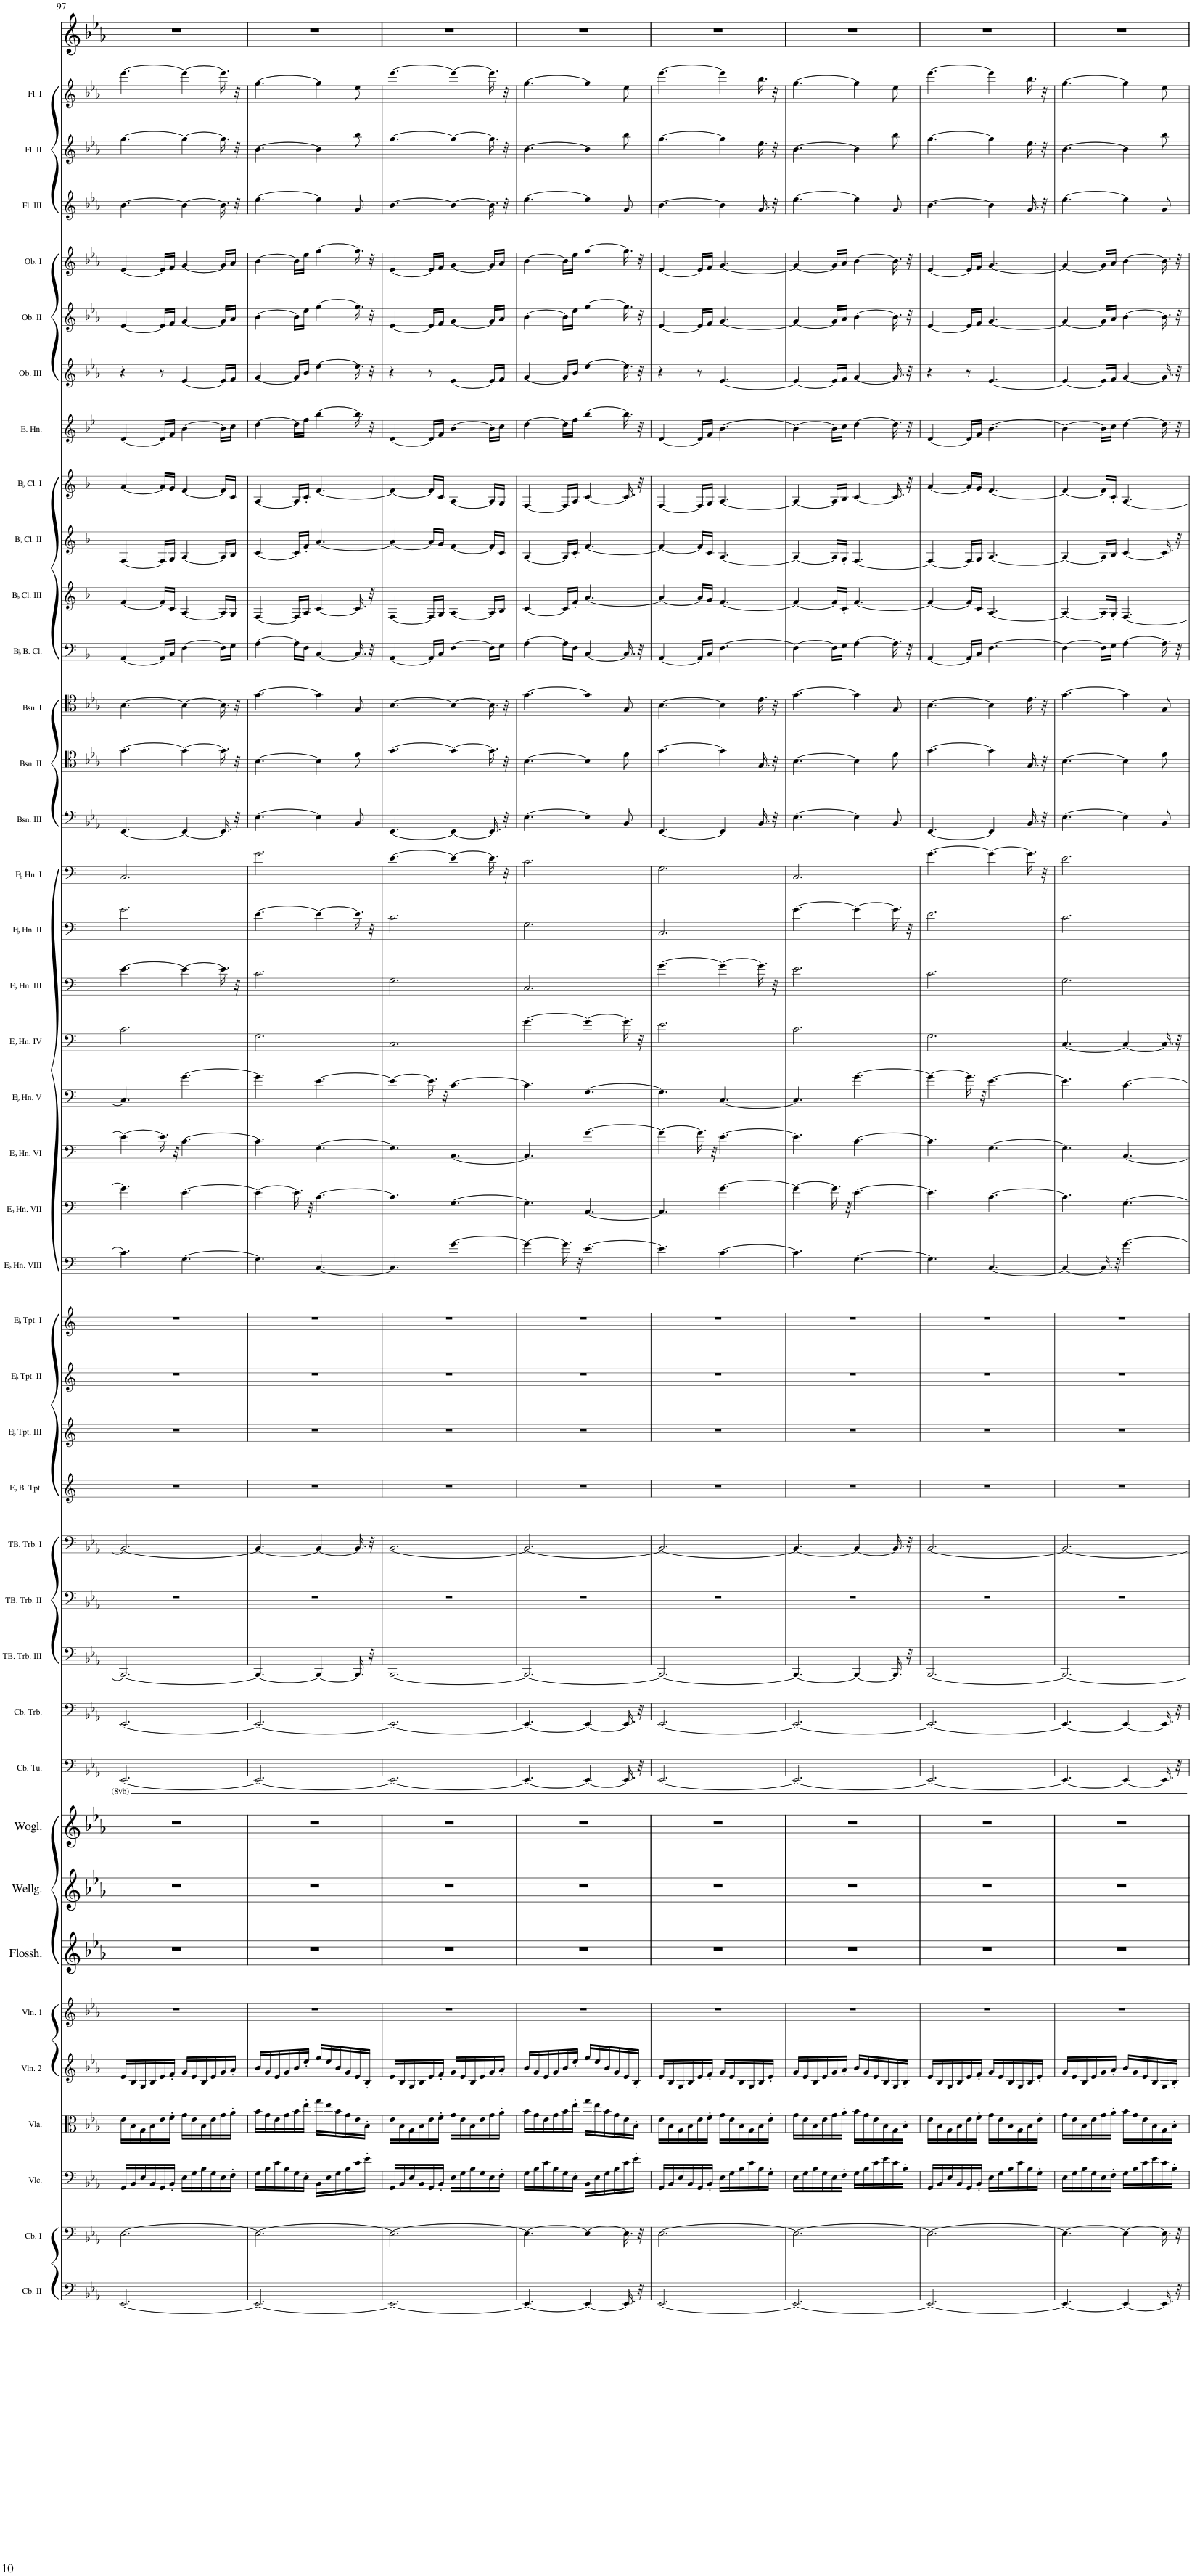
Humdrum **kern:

**kern	**kern	**kern	**kern	**kern	**kern	**kern	**kern	**kern	**kern	**kern	**kern	**kern	**kern	**kern	**kern	**kern	**kern	**kern	**kern	**kern	**kern	**kern	**kern	**kern	**kern	**kern	**kern	**kern	**kern	**kern	**kern	**kern	**kern	**kern	**kern	**kern	**kern	**kern	**kern	**kern
*part41	*part40	*part39	*part38	*part37	*part36	*part35	*part34	*part33	*part32	*part31	*part30	*part29	*part28	*part27	*part26	*part25	*part24	*part23	*part22	*part21	*part20	*part19	*part18	*part17	*part16	*part15	*part14	*part13	*part12	*part11	*part10	*part9	*part8	*part7	*part6	*part5	*part4	*part3	*part2	*part1
*staff41	*staff40	*staff39	*staff38	*staff37	*staff36	*staff35	*staff34	*staff33	*staff32	*staff31	*staff30	*staff29	*staff28	*staff27	*staff26	*staff25	*staff24	*staff23	*staff22	*staff21	*staff20	*staff19	*staff18	*staff17	*staff16	*staff15	*staff14	*staff13	*staff12	*staff11	*staff10	*staff9	*staff8	*staff7	*staff6	*staff5	*staff4	*staff3	*staff2	*staff1
*I"Contrabass II	*I"Contrabass I	*I"Violoncello	*I"Viola	*I"Violin 2	*I"Violin 1	*I"Flosshilde	*I"Wellgunde	*I"Woglinde	*I"Contrabass Tuba	*I"Contrabass Trombone	*I"Tenorbass Trombone III	*I"Tenorbass Trombone II	*I"Tenorbass Trombone I	*I"EaccidentalFlat Bass Trumpet	*I"EaccidentalFlat Trumpet III	*I"EaccidentalFlat Trumpet II	*I"EaccidentalFlat Trumpet I	*I"EaccidentalFlat Horn VIII	*I"EaccidentalFlat Horn VII	*I"EaccidentalFlat Horn VI	*I"EaccidentalFlat Horn V	*I"EaccidentalFlat Horn IV	*I"EaccidentalFlat Horn III	*I"EaccidentalFlat Horn II	*I"EaccidentalFlat Horn I	*I"Bassoon III	*I"Bassoon II	*I"Bassoon I	*I"BaccidentalFlat Bass Clarinet	*I"BaccidentalFlat Clarinet III	*I"BaccidentalFlat Clarinet II	*I"BaccidentalFlat Clarinet I	*I"English Horn	*I"Oboe III	*I"Oboe II	*I"Oboe I	*I"Flute III	*I"Flute II	*I"Flute I	*I"Voice
*I'Cb. II	*I'Cb. I	*I'Vlc.	*I'Vla.	*I'Vln. 2	*I'Vln. 1	*I'Flossh.	*I'Wellg.	*I'Wogl.	*I'Cb. Tu.	*I'Cb. Trb.	*I'TB. Trb. III	*I'TB. Trb. II	*I'TB. Trb. I	*I'EaccidentalFlat B. Tpt.	*I'EaccidentalFlat Tpt. III	*I'EaccidentalFlat Tpt. II	*I'EaccidentalFlat Tpt. I	*I'EaccidentalFlat Hn. VIII	*I'EaccidentalFlat Hn. VII	*I'EaccidentalFlat Hn. VI	*I'EaccidentalFlat Hn. V	*I'EaccidentalFlat Hn. IV	*I'EaccidentalFlat Hn. III	*I'EaccidentalFlat Hn. II	*I'EaccidentalFlat Hn. I	*I'Bsn. III	*I'Bsn. II	*I'Bsn. I	*I'BaccidentalFlat B. Cl.	*I'BaccidentalFlat Cl. III	*I'BaccidentalFlat Cl. II	*I'BaccidentalFlat Cl. I	*I'E. Hn.	*I'Ob. III	*I'Ob. II	*I'Ob. I	*I'Fl. III	*I'Fl. II	*I'Fl. I	*
!!LO:PB:g=z
*clefF4	*clefF4	*clefF4	*clefC3	*clefG2	*clefG2	*clefG2	*clefG2	*clefG2	*clefF4	*clefF4	*clefF4	*clefF4	*clefF4	*clefG2	*clefG2	*clefG2	*clefG2	*clefF4	*clefF4	*clefF4	*clefF4	*clefF4	*clefF4	*clefF4	*clefF4	*clefF4	*clefC4	*clefC4	*clefF4	*clefG2	*clefG2	*clefG2	*clefG2	*clefG2	*clefG2	*clefG2	*clefG2	*clefG2	*clefG2	*clefG2
*Trd7c12	*Trd7c12	*	*	*	*	*	*	*	*	*	*	*	*	*Trd5c9	*Trd-2c-3	*Trd-2c-3	*Trd-2c-3	*Trd-2c-3	*Trd-2c-3	*Trd-2c-3	*Trd-2c-3	*Trd-2c-3	*Trd-2c-3	*Trd-2c-3	*Trd-2c-3	*	*	*	*Trd1c2	*Trd1c2	*Trd1c2	*Trd1c2	*Trd4c7	*	*	*	*	*	*	*
*k[b-e-a-]	*k[b-e-a-]	*k[b-e-a-]	*k[b-e-a-]	*k[b-e-a-]	*k[b-e-a-]	*k[b-e-a-]	*k[b-e-a-]	*k[b-e-a-]	*k[b-e-a-]	*k[b-e-a-]	*k[b-e-a-]	*k[b-e-a-]	*k[b-e-a-]	*k[]	*k[]	*k[]	*k[]	*k[]	*k[]	*k[]	*k[]	*k[]	*k[]	*k[]	*k[]	*k[b-e-a-]	*k[b-e-a-]	*k[b-e-a-]	*k[b-]	*k[b-]	*k[b-]	*k[b-]	*k[b-e-]	*k[b-e-a-]	*k[b-e-a-]	*k[b-e-a-]	*k[b-e-a-]	*k[b-e-a-]	*k[b-e-a-]	*k[b-e-a-]
*M6/8	*M6/8	*M6/8	*M6/8	*M6/8	*M6/8	*M6/8	*M6/8	*M6/8	*M6/8	*M6/8	*M6/8	*M6/8	*M6/8	*M6/8	*M6/8	*M6/8	*M6/8	*M6/8	*M6/8	*M6/8	*M6/8	*M6/8	*M6/8	*M6/8	*M6/8	*M6/8	*M6/8	*M6/8	*M6/8	*M6/8	*M6/8	*M6/8	*M6/8	*M6/8	*M6/8	*M6/8	*M6/8	*M6/8	*M6/8	*M6/8
=97	=97	=97	=97	=97	=97	=97	=97	=97	=97	=97	=97	=97	=97	=97	=97	=97	=97	=97	=97	=97	=97	=97	=97	=97	=97	=97	=97	=97	=97	=97	=97	=97	=97	=97	=97	=97	=97	=97	=97	=97
[2.EE-/	[2.E-\	16GG/LL	16e-\LL	16e-/LL	2.r	2.r	2.r	2.r	[2.EEE-/	[2.EE-/	2.BBB-/_	2.r	2.BB-/_	2.r	2.r	2.r	2.r	4.c\]	4.g\]	4e\_	4.C/]	2.c\	[4.e\	2.g\	2.C/	[4.EE-/	[4.g\	[4.B-\	[4AA/	[4f/	[4F/	[4a/	[4d/	4r	[4e-/	[4e-/	[4.b-\	[4.gg\	[4.eee-\	2.r
.	.	16BB-/	16B-\	16B-/	.	.	.	.	.	.	.	.	.	.	.	.	.	.	.	.	.	.	.	.	.	.	.	.	.	.	.	.	.	.	.	.	.	.	.	.
.	.	16E-/	16G\	16G/	.	.	.	.	.	.	.	.	.	.	.	.	.	.	.	.	.	.	.	.	.	.	.	.	.	.	.	.	.	.	.	.	.	.	.	.
.	.	16BB-/	16B-\	16B-/	.	.	.	.	.	.	.	.	.	.	.	.	.	.	.	.	.	.	.	.	.	.	.	.	.	.	.	.	.	.	.	.	.	.	.	.
.	.	16GG/	16e-\	16e-/	.	.	.	.	.	.	.	.	.	.	.	.	.	.	.	16.e\]	.	.	.	.	.	.	.	.	16AA/LL]	16f/LL]	16F/LL]	16a/LL]	16d/LL]	8r	16e-/LL]	16e-/LL]	.	.	.	.
.	.	16BB-'/JJ	16f'\JJ	16f'/JJ	.	.	.	.	.	.	.	.	.	.	.	.	.	.	.	.	.	.	.	.	.	.	.	.	16C/JJ	16c/JJ	16G/JJ	16g/JJ	16f/JJ	.	16f/JJ	16f/JJ	.	.	.	.
.	.	.	.	.	.	.	.	.	.	.	.	.	.	.	.	.	.	.	.	32r	.	.	.	.	.	.	.	.	.	.	.	.	.	.	.	.	.	.	.	.
.	.	16E-\LL	16g\LL	16g/LL	.	.	.	.	.	.	.	.	.	.	.	.	.	[4.G\	[4.e\	[4.c\	[4.g\	.	4e\_	.	.	4EE-/_	4g\_	4B-\_	[4F\	[4A/	[4A/	[4f/	[4b-\	[4e-/	[4g/	[4g/	4b-\_	4gg\_	4eee-\_	.
.	.	16G\	16e-\	16e-/	.	.	.	.	.	.	.	.	.	.	.	.	.	.	.	.	.	.	.	.	.	.	.	.	.	.	.	.	.	.	.	.	.	.	.	.
.	.	16B-\	16B-\	16B-/	.	.	.	.	.	.	.	.	.	.	.	.	.	.	.	.	.	.	.	.	.	.	.	.	.	.	.	.	.	.	.	.	.	.	.	.
.	.	16G\	16e-\	16e-/	.	.	.	.	.	.	.	.	.	.	.	.	.	.	.	.	.	.	.	.	.	.	.	.	.	.	.	.	.	.	.	.	.	.	.	.
.	.	16E-\	16g\	16g/	.	.	.	.	.	.	.	.	.	.	.	.	.	.	.	.	.	.	16.e\]	.	.	16.EE-/]	16.g\]	16.B-\]	16F\LL]	16A/LL]	16A/LL]	16f/LL]	16b-\LL]	16e-/LL]	16g/LL]	16g/LL]	16.b-\]	16.gg\]	16.eee-\]	.
.	.	16F'\JJ	16a-'\JJ	16a-'/JJ	.	.	.	.	.	.	.	.	.	.	.	.	.	.	.	.	.	.	.	.	.	.	.	.	16G\JJ	16G/JJ	16B-/JJ	16c/JJ	16cc\JJ	16f/JJ	16a-/JJ	16a-/JJ	.	.	.	.
.	.	.	.	.	.	.	.	.	.	.	.	.	.	.	.	.	.	.	.	.	.	.	32r	.	.	32r	32r	32r	.	.	.	.	.	.	.	.	32r	32r	32r	.
=98	=98	=98	=98	=98	=98	=98	=98	=98	=98	=98	=98	=98	=98	=98	=98	=98	=98	=98	=98	=98	=98	=98	=98	=98	=98	=98	=98	=98	=98	=98	=98	=98	=98	=98	=98	=98	=98	=98	=98	=98
2.EE-/_	2.E-\_	16G\LL	16b-\LL	16b-/LL	2.r	2.r	2.r	2.r	2.EEE-/_	2.EE-/_	4.BBB-/_	2.r	4.BB-/_	2.r	2.r	2.r	2.r	4.G\]	4e\_	4.c\]	4.g\]	2.G\	2.c\	[4.e\	2.g\	[4.E-\	[4.B-\	[4.g\	[4A\	[4F/	[4c/	[4A/	[4dd\	[4g/	[4b-\	[4b-\	[4.ee-\	[4.b-\	[4.gg\	2.r
.	.	16B-\	16g\	16g/	.	.	.	.	.	.	.	.	.	.	.	.	.	.	.	.	.	.	.	.	.	.	.	.	.	.	.	.	.	.	.	.	.	.	.	.
.	.	16e-\	16e-\	16e-/	.	.	.	.	.	.	.	.	.	.	.	.	.	.	.	.	.	.	.	.	.	.	.	.	.	.	.	.	.	.	.	.	.	.	.	.
.	.	16B-\	16g\	16g/	.	.	.	.	.	.	.	.	.	.	.	.	.	.	.	.	.	.	.	.	.	.	.	.	.	.	.	.	.	.	.	.	.	.	.	.
.	.	16G\	16b-\	16b-/	.	.	.	.	.	.	.	.	.	.	.	.	.	.	16.e\]	.	.	.	.	.	.	.	.	.	16A\LL]	16F/LL]	16c/LL]	16A/LL]	16dd\LL]	16g/LL]	16b-\LL]	16b-\LL]	.	.	.	.
.	.	16E-'\JJ	16ee-'\JJ	16ee-'/JJ	.	.	.	.	.	.	.	.	.	.	.	.	.	.	.	.	.	.	.	.	.	.	.	.	16F\JJ	16A/JJ	16f'/JJ	16c'/JJ	16ff\JJ	16b-/JJ	16ee-\JJ	16ee-\JJ	.	.	.	.
.	.	.	.	.	.	.	.	.	.	.	.	.	.	.	.	.	.	.	32r	.	.	.	.	.	.	.	.	.	.	.	.	.	.	.	.	.	.	.	.	.
.	.	16BB-\LL	16gg\LL	16gg/LL	.	.	.	.	.	.	4BBB-/_	.	4BB-/_	.	.	.	.	[4.C/	[4.c\	[4.G\	[4.e\	.	.	4e\_	.	4E-\]	4B-\]	4g\]	[4C/	[4c/	[4.a/	[4.f/	[4bb-\	[4ee-\	[4gg\	[4gg\	4ee-\]	4b-\]	4gg\]	.
.	.	16E-\	16ee-\	16ee-/	.	.	.	.	.	.	.	.	.	.	.	.	.	.	.	.	.	.	.	.	.	.	.	.	.	.	.	.	.	.	.	.	.	.	.	.
.	.	16G\	16b-\	16b-/	.	.	.	.	.	.	.	.	.	.	.	.	.	.	.	.	.	.	.	.	.	.	.	.	.	.	.	.	.	.	.	.	.	.	.	.
.	.	16B-\	16g\	16g/	.	.	.	.	.	.	.	.	.	.	.	.	.	.	.	.	.	.	.	.	.	.	.	.	.	.	.	.	.	.	.	.	.	.	.	.
.	.	16e-\	16e-\	16e-/	.	.	.	.	.	.	16.BBB-/]	.	16.BB-/]	.	.	.	.	.	.	.	.	.	.	16.e\]	.	8BB-/	8e-\	8G/	16.C/]	16.c/]	.	.	16.bb-\]	16.ee-\]	16.gg\]	16.gg\]	8g/	8bb-\	8ee-\	.
.	.	16g'\JJ	16B-'\JJ	16B-'/JJ	.	.	.	.	.	.	.	.	.	.	.	.	.	.	.	.	.	.	.	.	.	.	.	.	.	.	.	.	.	.	.	.	.	.	.	.
.	.	.	.	.	.	.	.	.	.	.	32r	.	32r	.	.	.	.	.	.	.	.	.	.	32r	.	.	.	.	32r	32r	.	.	32r	32r	32r	32r	.	.	.	.
=99	=99	=99	=99	=99	=99	=99	=99	=99	=99	=99	=99	=99	=99	=99	=99	=99	=99	=99	=99	=99	=99	=99	=99	=99	=99	=99	=99	=99	=99	=99	=99	=99	=99	=99	=99	=99	=99	=99	=99	=99
2.EE-/_	2.E-\_	16GG/LL	16e-\LL	16e-/LL	2.r	2.r	2.r	2.r	2.EEE-/_	2.EE-/_	[2.BBB-/	2.r	[2.BB-/	2.r	2.r	2.r	2.r	4.C/]	4.c\]	4.G\]	4e\_	2.C/	2.G\	2.c\	[4.e\	[4.EE-/	[4.g\	[4.B-\	[4AA/	[4F/	4a/_	4f/_	[4d/	4r	[4e-/	[4e-/	[4.b-\	[4.gg\	[4.eee-\	2.r
.	.	16BB-/	16B-\	16B-/	.	.	.	.	.	.	.	.	.	.	.	.	.	.	.	.	.	.	.	.	.	.	.	.	.	.	.	.	.	.	.	.	.	.	.	.
.	.	16E-/	16G\	16G/	.	.	.	.	.	.	.	.	.	.	.	.	.	.	.	.	.	.	.	.	.	.	.	.	.	.	.	.	.	.	.	.	.	.	.	.
.	.	16BB-/	16B-\	16B-/	.	.	.	.	.	.	.	.	.	.	.	.	.	.	.	.	.	.	.	.	.	.	.	.	.	.	.	.	.	.	.	.	.	.	.	.
.	.	16GG/	16e-\	16e-/	.	.	.	.	.	.	.	.	.	.	.	.	.	.	.	.	16.e\]	.	.	.	.	.	.	.	16AA/LL]	16F/LL]	16a/LL]	16f/LL]	16d/LL]	8r	16e-/LL]	16e-/LL]	.	.	.	.
.	.	16BB-'/JJ	16f'\JJ	16f'/JJ	.	.	.	.	.	.	.	.	.	.	.	.	.	.	.	.	.	.	.	.	.	.	.	.	16C/JJ	16G/JJ	16g/JJ	16c/JJ	16f/JJ	.	16f/JJ	16f/JJ	.	.	.	.
.	.	.	.	.	.	.	.	.	.	.	.	.	.	.	.	.	.	.	.	.	32r	.	.	.	.	.	.	.	.	.	.	.	.	.	.	.	.	.	.	.
.	.	16E-\LL	16g\LL	16g/LL	.	.	.	.	.	.	.	.	.	.	.	.	.	[4.g\	[4.G\	[4.C/	[4.c\	.	.	.	4e\_	4EE-/_	4g\_	4B-\_	[4F\	[4A/	[4f/	[4A/	[4b-\	[4e-/	[4g/	[4g/	4b-\_	4gg\_	4eee-\_	.
.	.	16G\	16e-\	16e-/	.	.	.	.	.	.	.	.	.	.	.	.	.	.	.	.	.	.	.	.	.	.	.	.	.	.	.	.	.	.	.	.	.	.	.	.
.	.	16B-\	16B-\	16B-/	.	.	.	.	.	.	.	.	.	.	.	.	.	.	.	.	.	.	.	.	.	.	.	.	.	.	.	.	.	.	.	.	.	.	.	.
.	.	16G\	16e-\	16e-/	.	.	.	.	.	.	.	.	.	.	.	.	.	.	.	.	.	.	.	.	.	.	.	.	.	.	.	.	.	.	.	.	.	.	.	.
.	.	16E-\	16g\	16g/	.	.	.	.	.	.	.	.	.	.	.	.	.	.	.	.	.	.	.	.	16.e\]	16.EE-/]	16.g\]	16.B-\]	16F\LL]	16A/LL]	16f/LL]	16A/LL]	16b-\LL]	16e-/LL]	16g/LL]	16g/LL]	16.b-\]	16.gg\]	16.eee-\]	.
.	.	16F'\JJ	16a-'\JJ	16a-'/JJ	.	.	.	.	.	.	.	.	.	.	.	.	.	.	.	.	.	.	.	.	.	.	.	.	16G\JJ	16B-/JJ	16c/JJ	16G/JJ	16cc\JJ	16f/JJ	16a-/JJ	16a-/JJ	.	.	.	.
.	.	.	.	.	.	.	.	.	.	.	.	.	.	.	.	.	.	.	.	.	.	.	.	.	32r	32r	32r	32r	.	.	.	.	.	.	.	.	32r	32r	32r	.
=100	=100	=100	=100	=100	=100	=100	=100	=100	=100	=100	=100	=100	=100	=100	=100	=100	=100	=100	=100	=100	=100	=100	=100	=100	=100	=100	=100	=100	=100	=100	=100	=100	=100	=100	=100	=100	=100	=100	=100	=100
4.EE-/_	4.E-\_	16G\LL	16b-\LL	16b-/LL	2.r	2.r	2.r	2.r	4.EEE-/_	4.EE-/_	2.BBB-/_	2.r	2.BB-/_	2.r	2.r	2.r	2.r	4g\_	4.G\]	4.C/]	4.c\]	[4.g\	2.C/	2.G\	2.c\	[4.E-\	[4.B-\	[4.g\	[4A\	[4c/	[4A/	[4F/	[4dd\	[4g/	[4b-\	[4b-\	[4.ee-\	[4.b-\	[4.gg\	2.r
.	.	16B-\	16g\	16g/	.	.	.	.	.	.	.	.	.	.	.	.	.	.	.	.	.	.	.	.	.	.	.	.	.	.	.	.	.	.	.	.	.	.	.	.
.	.	16e-\	16e-\	16e-/	.	.	.	.	.	.	.	.	.	.	.	.	.	.	.	.	.	.	.	.	.	.	.	.	.	.	.	.	.	.	.	.	.	.	.	.
.	.	16B-\	16g\	16g/	.	.	.	.	.	.	.	.	.	.	.	.	.	.	.	.	.	.	.	.	.	.	.	.	.	.	.	.	.	.	.	.	.	.	.	.
.	.	16G\	16b-\	16b-/	.	.	.	.	.	.	.	.	.	.	.	.	.	16.g\]	.	.	.	.	.	.	.	.	.	.	16A\LL]	16c/LL]	16A/LL]	16F/LL]	16dd\LL]	16g/LL]	16b-\LL]	16b-\LL]	.	.	.	.
.	.	16E-'\JJ	16ee-'\JJ	16ee-'/JJ	.	.	.	.	.	.	.	.	.	.	.	.	.	.	.	.	.	.	.	.	.	.	.	.	16F\JJ	16f'/JJ	16c'/JJ	16A/JJ	16ff\JJ	16b-/JJ	16ee-\JJ	16ee-\JJ	.	.	.	.
.	.	.	.	.	.	.	.	.	.	.	.	.	.	.	.	.	.	32r	.	.	.	.	.	.	.	.	.	.	.	.	.	.	.	.	.	.	.	.	.	.
4EE-/_	4E-\_	16BB-\LL	16gg\LL	16gg/LL	.	.	.	.	4EEE-/_	4EE-/_	.	.	.	.	.	.	.	[4.e\	[4.C/	[4.g\	[4.G\	4g\_	.	.	.	4E-\]	4B-\]	4g\]	[4C/	[4.a/	[4.f/	[4c/	[4bb-\	[4ee-\	[4gg\	[4gg\	4ee-\]	4b-\]	4gg\]	.
.	.	16E-\	16ee-\	16ee-/	.	.	.	.	.	.	.	.	.	.	.	.	.	.	.	.	.	.	.	.	.	.	.	.	.	.	.	.	.	.	.	.	.	.	.	.
.	.	16G\	16b-\	16b-/	.	.	.	.	.	.	.	.	.	.	.	.	.	.	.	.	.	.	.	.	.	.	.	.	.	.	.	.	.	.	.	.	.	.	.	.
.	.	16B-\	16g\	16g/	.	.	.	.	.	.	.	.	.	.	.	.	.	.	.	.	.	.	.	.	.	.	.	.	.	.	.	.	.	.	.	.	.	.	.	.
16.EE-/]	16.E-\]	16e-\	16e-\	16e-/	.	.	.	.	16.EEE-/]	16.EE-/]	.	.	.	.	.	.	.	.	.	.	.	16.g\]	.	.	.	8BB-/	8e-\	8G/	16.C/]	.	.	16.c/]	16.bb-\]	16.ee-\]	16.gg\]	16.gg\]	8g/	8bb-\	8ee-\	.
.	.	16g'\JJ	16B-'\JJ	16B-'/JJ	.	.	.	.	.	.	.	.	.	.	.	.	.	.	.	.	.	.	.	.	.	.	.	.	.	.	.	.	.	.	.	.	.	.	.	.
32r	32r	.	.	.	.	.	.	.	32r	32r	.	.	.	.	.	.	.	.	.	.	.	32r	.	.	.	.	.	.	32r	.	.	32r	32r	32r	32r	32r	.	.	.	.
=101	=101	=101	=101	=101	=101	=101	=101	=101	=101	=101	=101	=101	=101	=101	=101	=101	=101	=101	=101	=101	=101	=101	=101	=101	=101	=101	=101	=101	=101	=101	=101	=101	=101	=101	=101	=101	=101	=101	=101	=101
[2.EE-/	[2.E-\	16GG/LL	16e-\LL	16e-/LL	2.r	2.r	2.r	2.r	[2.EEE-/	[2.EE-/	2.BBB-/_	2.r	2.BB-/_	2.r	2.r	2.r	2.r	4.e\]	4.C/]	4g\_	4.G\]	2.e\	[4.g\	2.C/	2.G\	[4.EE-/	[4.g\	[4.B-\	[4AA/	4a/_	4f/_	[4F/	[4d/	4r	[4e-/	[4e-/	[4.b-\	[4.gg\	[4.eee-\	2.r
.	.	16BB-/	16B-\	16B-/	.	.	.	.	.	.	.	.	.	.	.	.	.	.	.	.	.	.	.	.	.	.	.	.	.	.	.	.	.	.	.	.	.	.	.	.
.	.	16E-/	16G\	16G/	.	.	.	.	.	.	.	.	.	.	.	.	.	.	.	.	.	.	.	.	.	.	.	.	.	.	.	.	.	.	.	.	.	.	.	.
.	.	16BB-/	16B-\	16B-/	.	.	.	.	.	.	.	.	.	.	.	.	.	.	.	.	.	.	.	.	.	.	.	.	.	.	.	.	.	.	.	.	.	.	.	.
.	.	16GG/	16e-\	16e-/	.	.	.	.	.	.	.	.	.	.	.	.	.	.	.	16.g\]	.	.	.	.	.	.	.	.	16AA/LL]	16a/LL]	16f/LL]	16F/LL]	16d/LL]	8r	16e-/LL]	16e-/LL]	.	.	.	.
.	.	16BB-'/JJ	16f'\JJ	16f'/JJ	.	.	.	.	.	.	.	.	.	.	.	.	.	.	.	.	.	.	.	.	.	.	.	.	16C/JJ	16g/JJ	16c/JJ	16G/JJ	16f/JJ	.	16f/JJ	16f/JJ	.	.	.	.
.	.	.	.	.	.	.	.	.	.	.	.	.	.	.	.	.	.	.	.	32r	.	.	.	.	.	.	.	.	.	.	.	.	.	.	.	.	.	.	.	.
.	.	16E-\LL	16g\LL	16g/LL	.	.	.	.	.	.	.	.	.	.	.	.	.	[4.c\	[4.g\	[4.e\	[4.C/	.	4g\_	.	.	4EE-/]	4g\]	4B-\]	[4.F\	[4.f/	[4.A/	[4.A/	[4.b-\	[4.e-/	[4.g/	[4.g/	4b-\]	4gg\]	4eee-\]	.
.	.	16G\	16e-\	16e-/	.	.	.	.	.	.	.	.	.	.	.	.	.	.	.	.	.	.	.	.	.	.	.	.	.	.	.	.	.	.	.	.	.	.	.	.
.	.	16B-\	16B-\	16B-/	.	.	.	.	.	.	.	.	.	.	.	.	.	.	.	.	.	.	.	.	.	.	.	.	.	.	.	.	.	.	.	.	.	.	.	.
.	.	16e-\	16G\	16G/	.	.	.	.	.	.	.	.	.	.	.	.	.	.	.	.	.	.	.	.	.	.	.	.	.	.	.	.	.	.	.	.	.	.	.	.
.	.	16B-\	16B-\	16B-/	.	.	.	.	.	.	.	.	.	.	.	.	.	.	.	.	.	.	16.g\]	.	.	16.BB-/	16.G/	16.e-\	.	.	.	.	.	.	.	.	16.g/	16.ee-\	16.bb-\	.
.	.	16G'\JJ	16e-'\JJ	16e-'/JJ	.	.	.	.	.	.	.	.	.	.	.	.	.	.	.	.	.	.	.	.	.	.	.	.	.	.	.	.	.	.	.	.	.	.	.	.
.	.	.	.	.	.	.	.	.	.	.	.	.	.	.	.	.	.	.	.	.	.	.	32r	.	.	32r	32r	32r	.	.	.	.	.	.	.	.	32r	32r	32r	.
=102	=102	=102	=102	=102	=102	=102	=102	=102	=102	=102	=102	=102	=102	=102	=102	=102	=102	=102	=102	=102	=102	=102	=102	=102	=102	=102	=102	=102	=102	=102	=102	=102	=102	=102	=102	=102	=102	=102	=102	=102
2.EE-/_	2.E-\_	16E-\LL	16g\LL	16g/LL	2.r	2.r	2.r	2.r	2.EEE-/_	2.EE-/_	4.BBB-/_	2.r	4.BB-/_	2.r	2.r	2.r	2.r	4.c\]	4g\_	4.e\]	4.C/]	2.c\	2.e\	[4.g\	2.C/	[4.E-\	[4.B-\	[4.g\	4F\_	4f/_	4A/_	4A/_	4b-\_	4e-/_	4g/_	4g/_	[4.ee-\	[4.b-\	[4.gg\	2.r
.	.	16G\	16e-\	16e-/	.	.	.	.	.	.	.	.	.	.	.	.	.	.	.	.	.	.	.	.	.	.	.	.	.	.	.	.	.	.	.	.	.	.	.	.
.	.	16B-\	16B-\	16B-/	.	.	.	.	.	.	.	.	.	.	.	.	.	.	.	.	.	.	.	.	.	.	.	.	.	.	.	.	.	.	.	.	.	.	.	.
.	.	16G\	16e-\	16e-/	.	.	.	.	.	.	.	.	.	.	.	.	.	.	.	.	.	.	.	.	.	.	.	.	.	.	.	.	.	.	.	.	.	.	.	.
.	.	16E-\	16g\	16g/	.	.	.	.	.	.	.	.	.	.	.	.	.	.	16.g\]	.	.	.	.	.	.	.	.	.	16F\LL]	16f/LL]	16A/LL]	16A/LL]	16b-\LL]	16e-/LL]	16g/LL]	16g/LL]	.	.	.	.
.	.	16F'\JJ	16a-'\JJ	16a-'/JJ	.	.	.	.	.	.	.	.	.	.	.	.	.	.	.	.	.	.	.	.	.	.	.	.	16G\JJ	16c'/JJ	16G'/JJ	16B-/JJ	16cc\JJ	16f/JJ	16a-/JJ	16a-/JJ	.	.	.	.
.	.	.	.	.	.	.	.	.	.	.	.	.	.	.	.	.	.	.	32r	.	.	.	.	.	.	.	.	.	.	.	.	.	.	.	.	.	.	.	.	.
.	.	16G\LL	16b-\LL	16b-/LL	.	.	.	.	.	.	4BBB-/_	.	4BB-/_	.	.	.	.	[4.G\	[4.e\	[4.c\	[4.g\	.	.	4g\_	.	4E-\]	4B-\]	4g\]	[4A\	[4.f/	[4.F/	[4c/	[4dd\	[4g/	[4b-\	[4b-\	4ee-\]	4b-\]	4gg\]	.
.	.	16B-\	16g\	16g/	.	.	.	.	.	.	.	.	.	.	.	.	.	.	.	.	.	.	.	.	.	.	.	.	.	.	.	.	.	.	.	.	.	.	.	.
.	.	16e-\	16e-\	16e-/	.	.	.	.	.	.	.	.	.	.	.	.	.	.	.	.	.	.	.	.	.	.	.	.	.	.	.	.	.	.	.	.	.	.	.	.
.	.	16g\	16B-\	16B-/	.	.	.	.	.	.	.	.	.	.	.	.	.	.	.	.	.	.	.	.	.	.	.	.	.	.	.	.	.	.	.	.	.	.	.	.
.	.	16e-\	16G\	16G/	.	.	.	.	.	.	16.BBB-/]	.	16.BB-/]	.	.	.	.	.	.	.	.	.	.	16.g\]	.	8BB-/	8e-\	8G/	16.A\]	.	.	16.c/]	16.dd\]	16.g/]	16.b-\]	16.b-\]	8g/	8bb-\	8ee-\	.
.	.	16B-'\JJ	16B-'\JJ	16B-'/JJ	.	.	.	.	.	.	.	.	.	.	.	.	.	.	.	.	.	.	.	.	.	.	.	.	.	.	.	.	.	.	.	.	.	.	.	.
.	.	.	.	.	.	.	.	.	.	.	32r	.	32r	.	.	.	.	.	.	.	.	.	.	32r	.	.	.	.	32r	.	.	32r	32r	32r	32r	32r	.	.	.	.
=103	=103	=103	=103	=103	=103	=103	=103	=103	=103	=103	=103	=103	=103	=103	=103	=103	=103	=103	=103	=103	=103	=103	=103	=103	=103	=103	=103	=103	=103	=103	=103	=103	=103	=103	=103	=103	=103	=103	=103	=103
2.EE-/_	2.E-\_	16GG/LL	16e-\LL	16e-/LL	2.r	2.r	2.r	2.r	2.EEE-/_	2.EE-/_	[2.BBB-/	2.r	[2.BB-/	2.r	2.r	2.r	2.r	4.G\]	4.e\]	4.c\]	4g\_	2.G\	2.c\	2.e\	[4.g\	[4.EE-/	[4.g\	[4.B-\	[4AA/	4f/_	4F/_	[4a/	[4d/	4r	[4e-/	[4e-/	[4.b-\	[4.gg\	[4.eee-\	2.r
.	.	16BB-/	16B-\	16B-/	.	.	.	.	.	.	.	.	.	.	.	.	.	.	.	.	.	.	.	.	.	.	.	.	.	.	.	.	.	.	.	.	.	.	.	.
.	.	16E-/	16G\	16G/	.	.	.	.	.	.	.	.	.	.	.	.	.	.	.	.	.	.	.	.	.	.	.	.	.	.	.	.	.	.	.	.	.	.	.	.
.	.	16BB-/	16B-\	16B-/	.	.	.	.	.	.	.	.	.	.	.	.	.	.	.	.	.	.	.	.	.	.	.	.	.	.	.	.	.	.	.	.	.	.	.	.
.	.	16GG/	16e-\	16e-/	.	.	.	.	.	.	.	.	.	.	.	.	.	.	.	.	16.g\]	.	.	.	.	.	.	.	16AA/LL]	16f/LL]	16F/LL]	16a/LL]	16d/LL]	8r	16e-/LL]	16e-/LL]	.	.	.	.
.	.	16BB-'/JJ	16f'\JJ	16f'/JJ	.	.	.	.	.	.	.	.	.	.	.	.	.	.	.	.	.	.	.	.	.	.	.	.	16C/JJ	16c/JJ	16G/JJ	16g/JJ	16f/JJ	.	16f/JJ	16f/JJ	.	.	.	.
.	.	.	.	.	.	.	.	.	.	.	.	.	.	.	.	.	.	.	.	.	32r	.	.	.	.	.	.	.	.	.	.	.	.	.	.	.	.	.	.	.
.	.	16E-\LL	16g\LL	16g/LL	.	.	.	.	.	.	.	.	.	.	.	.	.	[4.C/	[4.c\	[4.G\	[4.e\	.	.	.	4g\_	4EE-/]	4g\]	4B-\]	[4.F\	[4.A/	[4.A/	[4.f/	[4.b-\	[4.e-/	[4.g/	[4.g/	4b-\]	4gg\]	4eee-\]	.
.	.	16G\	16e-\	16e-/	.	.	.	.	.	.	.	.	.	.	.	.	.	.	.	.	.	.	.	.	.	.	.	.	.	.	.	.	.	.	.	.	.	.	.	.
.	.	16B-\	16B-\	16B-/	.	.	.	.	.	.	.	.	.	.	.	.	.	.	.	.	.	.	.	.	.	.	.	.	.	.	.	.	.	.	.	.	.	.	.	.
.	.	16e-\	16G\	16G/	.	.	.	.	.	.	.	.	.	.	.	.	.	.	.	.	.	.	.	.	.	.	.	.	.	.	.	.	.	.	.	.	.	.	.	.
.	.	16B-\	16B-\	16B-/	.	.	.	.	.	.	.	.	.	.	.	.	.	.	.	.	.	.	.	.	16.g\]	16.BB-/	16.G/	16.e-\	.	.	.	.	.	.	.	.	16.g/	16.ee-\	16.bb-\	.
.	.	16G'\JJ	16e-'\JJ	16e-'/JJ	.	.	.	.	.	.	.	.	.	.	.	.	.	.	.	.	.	.	.	.	.	.	.	.	.	.	.	.	.	.	.	.	.	.	.	.
.	.	.	.	.	.	.	.	.	.	.	.	.	.	.	.	.	.	.	.	.	.	.	.	.	32r	32r	32r	32r	.	.	.	.	.	.	.	.	32r	32r	32r	.
=104	=104	=104	=104	=104	=104	=104	=104	=104	=104	=104	=104	=104	=104	=104	=104	=104	=104	=104	=104	=104	=104	=104	=104	=104	=104	=104	=104	=104	=104	=104	=104	=104	=104	=104	=104	=104	=104	=104	=104	=104
4.EE-/_	4.E-\_	16E-\LL	16g\LL	16g/LL	2.r	2.r	2.r	2.r	4.EEE-/_	4.EE-/_	2.BBB-/_	2.r	2.BB-/_	2.r	2.r	2.r	2.r	4C/_	4.c\]	4.G\]	4.e\]	[4.C/	2.G\	2.c\	2.e\	[4.E-\	[4.B-\	[4.g\	4F\_	4A/_	4A/_	4f/_	4b-\_	4e-/_	4g/_	4g/_	[4.ee-\	[4.b-\	[4.gg\	2.r
.	.	16G\	16e-\	16e-/	.	.	.	.	.	.	.	.	.	.	.	.	.	.	.	.	.	.	.	.	.	.	.	.	.	.	.	.	.	.	.	.	.	.	.	.
.	.	16B-\	16B-\	16B-/	.	.	.	.	.	.	.	.	.	.	.	.	.	.	.	.	.	.	.	.	.	.	.	.	.	.	.	.	.	.	.	.	.	.	.	.
.	.	16G\	16e-\	16e-/	.	.	.	.	.	.	.	.	.	.	.	.	.	.	.	.	.	.	.	.	.	.	.	.	.	.	.	.	.	.	.	.	.	.	.	.
.	.	16E-\	16g\	16g/	.	.	.	.	.	.	.	.	.	.	.	.	.	16.C/]	.	.	.	.	.	.	.	.	.	.	16F\LL]	16A/LL]	16A/LL]	16f/LL]	16b-\LL]	16e-/LL]	16g/LL]	16g/LL]	.	.	.	.
.	.	16F'\JJ	16a-'\JJ	16a-'/JJ	.	.	.	.	.	.	.	.	.	.	.	.	.	.	.	.	.	.	.	.	.	.	.	.	16G\JJ	16G'/JJ	16B-/JJ	16c'/JJ	16cc\JJ	16f/JJ	16a-/JJ	16a-/JJ	.	.	.	.
.	.	.	.	.	.	.	.	.	.	.	.	.	.	.	.	.	.	32r	.	.	.	.	.	.	.	.	.	.	.	.	.	.	.	.	.	.	.	.	.	.
4EE-/_	4E-\_	16G\LL	16b-\LL	16b-/LL	.	.	.	.	4EEE-/_	4EE-/_	.	.	.	.	.	.	.	[4.g\	[4.G\	[4.C/	[4.c\	4C/_	.	.	.	4E-\]	4B-\]	4g\]	[4A\	[4.F/	[4c/	[4.A/	[4dd\	[4g/	[4b-\	[4b-\	4ee-\]	4b-\]	4gg\]	.
.	.	16B-\	16g\	16g/	.	.	.	.	.	.	.	.	.	.	.	.	.	.	.	.	.	.	.	.	.	.	.	.	.	.	.	.	.	.	.	.	.	.	.	.
.	.	16e-\	16e-\	16e-/	.	.	.	.	.	.	.	.	.	.	.	.	.	.	.	.	.	.	.	.	.	.	.	.	.	.	.	.	.	.	.	.	.	.	.	.
.	.	16g\	16B-\	16B-/	.	.	.	.	.	.	.	.	.	.	.	.	.	.	.	.	.	.	.	.	.	.	.	.	.	.	.	.	.	.	.	.	.	.	.	.
16.EE-/]	16.E-\]	16e-\	16G\	16G/	.	.	.	.	16.EEE-/]	16.EE-/]	.	.	.	.	.	.	.	.	.	.	.	16.C/]	.	.	.	8BB-/	8e-\	8G/	16.A\]	.	16.c/]	.	16.dd\]	16.g/]	16.b-\]	16.b-\]	8g/	8bb-\	8ee-\	.
.	.	16B-'\JJ	16B-'\JJ	16B-'/JJ	.	.	.	.	.	.	.	.	.	.	.	.	.	.	.	.	.	.	.	.	.	.	.	.	.	.	.	.	.	.	.	.	.	.	.	.
32r	32r	.	.	.	.	.	.	.	32r	32r	.	.	.	.	.	.	.	.	.	.	.	32r	.	.	.	.	.	.	32r	.	32r	.	32r	32r	32r	32r	.	.	.	.
=	=	=	=	=	=	=	=	=	=	=	=	=	=	=	=	=	=	=	=	=	=	=	=	=	=	=	=	=	=	=	=	=	=	=	=	=	=	=	=	=
*-	*-	*-	*-	*-	*-	*-	*-	*-	*-	*-	*-	*-	*-	*-	*-	*-	*-	*-	*-	*-	*-	*-	*-	*-	*-	*-	*-	*-	*-	*-	*-	*-	*-	*-	*-	*-	*-	*-	*-	*-
